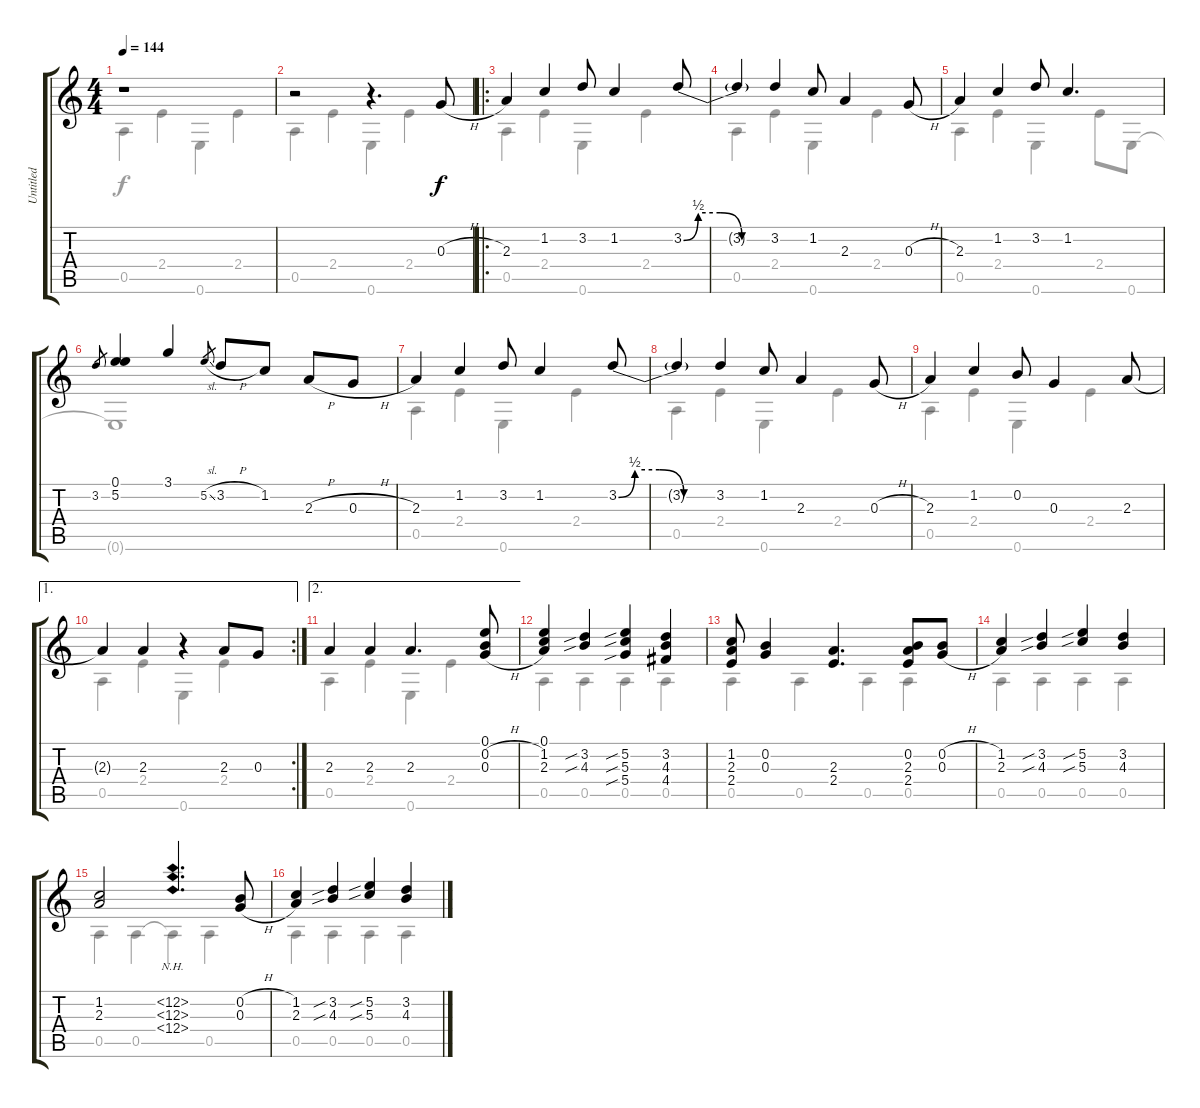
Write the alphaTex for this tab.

\track ("Untitled" "Untitled") {instrument acousticguitarnylon}
\staff {score tabs}
\tuning (E4 B3 G3 D3 A2 E2) {hide}
\voice
\ts (4 4)
\tempo 144
\clef g2
\ks c
r.1{dy f instrument acousticguitarnylon} |
r.2 r.4{d} 0.3{h}.8 |
\ro
2.3.4 1.2.4 3.2.8 1.2.4 3.2{be (custom 0 0 10 2 25 2 40 0 60 0)}.8 |
3.2{t}.4 3.2.4 1.2.8 2.3.4 0.3{h}.8 |
2.3.4 1.2.4 3.2.8 1.2.4{d} |
3.2.8{gr} (0.1 5.2).4 3.1.4 5.2{sl}.8{gr} 3.2{h}.8 1.2.8 2.3{h}.8 0.3{h}.8 |
2.3.4 1.2.4 3.2.8 1.2.4 3.2{be (custom 0 0 10 2 25 2 40 0 60 0)}.8 |
3.2{t}.4 3.2.4 1.2.8 2.3.4 0.3{h}.8 |
2.3.4 1.2.4 0.2.8 0.3.4 2.3.8 |
\ae 1
\rc 2
2.3{t}.4 2.3.4 r.4 2.3.8 0.3.8 |
\ae 2
2.3.4 2.3.4 2.3.4{d} (0.1 0.2{h} 0.3{h}).8 |
(0.1 1.2 2.3).4 (3.2{sib} 4.3{sib}).4 (5.2{sib} 5.3{sib} 5.4{sib}).4 (3.2 4.3 4.4).4 |
(1.2 2.3 2.4).8 (0.2 0.3).4 (2.3 2.4).4{d} (0.2 2.3 2.4).8 (0.2{h} 0.3{h}).8 |
(1.2 2.3).4 (3.2{sib} 4.3{sib}).4 (5.2{sib} 5.3{sib}).4 (3.2 4.3).4 |
(1.2 2.3).2 (12.2{nh} 12.3{nh} 12.4{nh}).4{d} (0.2{h} 0.3{h}).8 |
(1.2 2.3).4 (3.2{sib} 4.3{sib}).4 (5.2{sib} 5.3{sib}).4 (3.2 4.3).4
\voice
\clef g2
\ottava regular
\simile none
\ks c
0.5.4{dy f} 2.4.4 0.6.4 2.4.4 |
0.5.4 2.4.4 0.6.4 2.4.4 |
0.5.4 2.4.4 0.6.4 2.4.4 |
0.5.4 2.4.4 0.6.4 2.4.4 |
0.5.4 2.4.4 0.6.4 2.4.8 0.6.8 |
0.6{t}.1 |
0.5.4 2.4.4 0.6.4 2.4.4 |
0.5.4 2.4.4 0.6.4 2.4.4 |
0.5.4 2.4.4 0.6.4 2.4.4 |
0.5.4 2.4.4 0.6.4 2.4.4 |
0.5.4 2.4.4 0.6.4 2.4.4 |
0.5.4 0.5.4 0.5.4 0.5.4 |
0.5.4 0.5.4 0.5.4 0.5.4 |
0.5.4 0.5.4 0.5.4 0.5.4 |
0.5.4 0.5.4 0.5{t}.4 0.5.4 |
0.5.4 0.5.4 0.5.4 0.5.4
